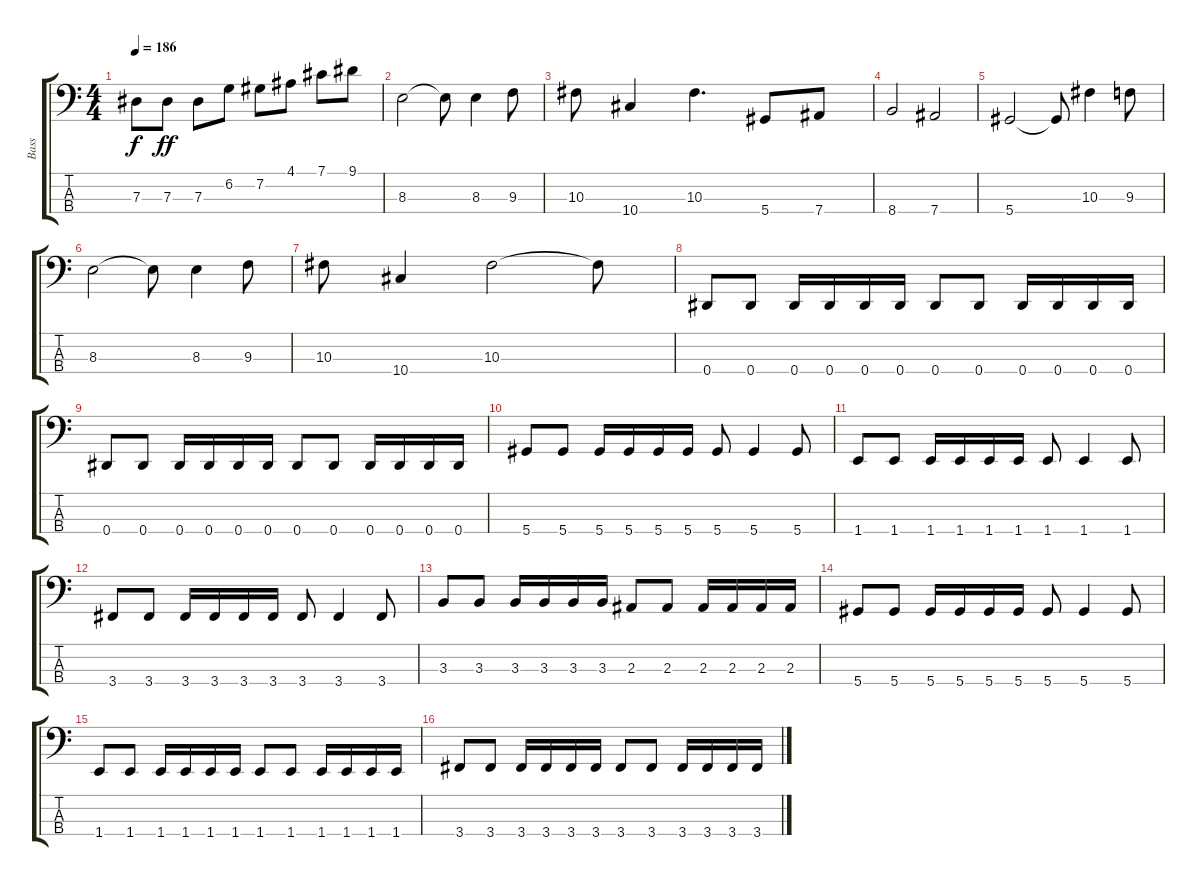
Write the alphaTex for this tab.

\track ("Bass" "Bass") {instrument electricbassfinger}
\staff {score tabs}
\tuning (Gb2 Db2 Ab1 Eb1) {hide}
\ts (4 4)
\tempo 186
\clef f4
\ks c
7.3.8{dy f} 7.3.8{dy ff} 7.3.8 6.2.8 7.2.8 4.1.8 7.1.8 9.1.8 |
8.3.2 8.3{t}.8 8.3.4 9.3.8 |
10.3.8 10.4.4 10.3.4{d} 5.4.8 7.4.8 |
8.4.2 7.4.2 |
5.4.2 5.4{t}.8 10.3.4 9.3.8 |
8.3.2 8.3{t}.8 8.3.4 9.3.8 |
10.3.8 10.4.4 10.3.2 10.3{t}.8 |
0.4.8 0.4.8 0.4.16 0.4.16 0.4.16 0.4.16 0.4.8 0.4.8 0.4.16 0.4.16 0.4.16 0.4.16 |
0.4.8 0.4.8 0.4.16 0.4.16 0.4.16 0.4.16 0.4.8 0.4.8 0.4.16 0.4.16 0.4.16 0.4.16 |
5.4.8 5.4.8 5.4.16 5.4.16 5.4.16 5.4.16 5.4.8 5.4.4 5.4.8 |
1.4.8 1.4.8 1.4.16 1.4.16 1.4.16 1.4.16 1.4.8 1.4.4 1.4.8 |
3.4.8 3.4.8 3.4.16 3.4.16 3.4.16 3.4.16 3.4.8 3.4.4 3.4.8 |
3.3.8 3.3.8 3.3.16 3.3.16 3.3.16 3.3.16 2.3.8 2.3.8 2.3.16 2.3.16 2.3.16 2.3.16 |
5.4.8 5.4.8 5.4.16 5.4.16 5.4.16 5.4.16 5.4.8 5.4.4 5.4.8 |
1.4.8 1.4.8 1.4.16 1.4.16 1.4.16 1.4.16 1.4.8 1.4.8 1.4.16 1.4.16 1.4.16 1.4.16 |
3.4.8 3.4.8 3.4.16 3.4.16 3.4.16 3.4.16 3.4.8 3.4.8 3.4.16 3.4.16 3.4.16 3.4.16
